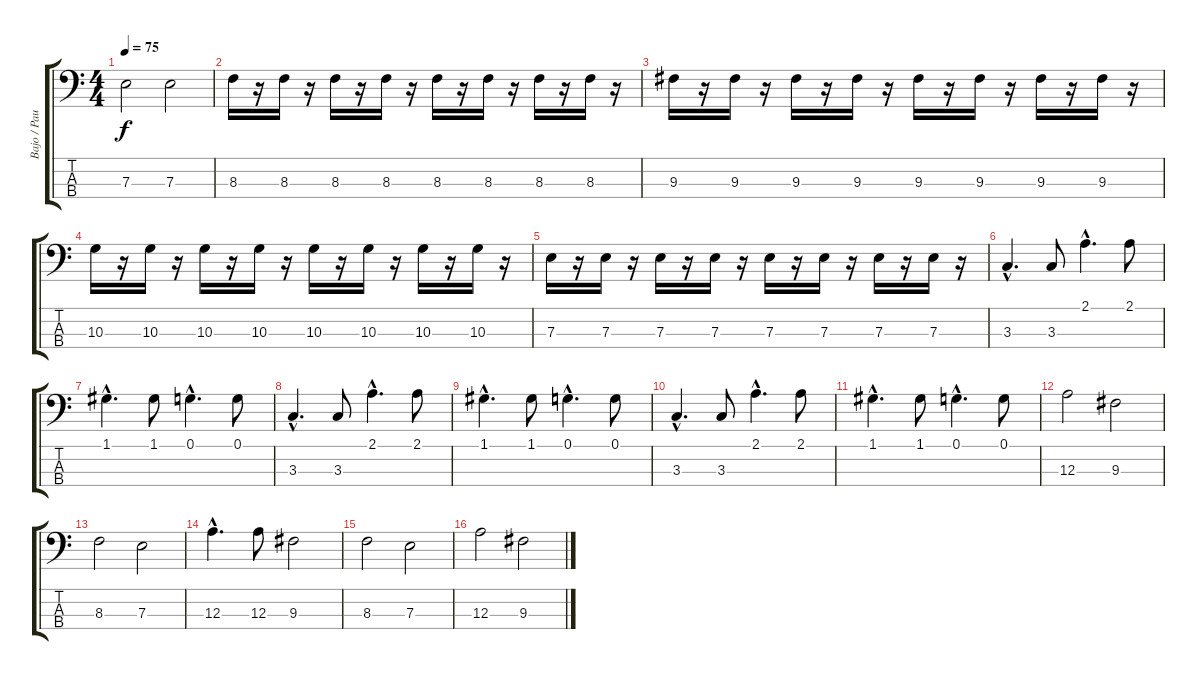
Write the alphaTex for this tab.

\track ("Bajo / Paul" "Bajo / Pau") {instrument electricbassfinger}
\staff {score tabs}
\tuning (G2 D2 A1 E1) {hide}
\ts (4 4)
\tempo 75
\clef f4
\ks c
7.3.2{dy f} 7.3.2 |
8.3.16 r.16 8.3.16 r.16 8.3.16 r.16 8.3.16 r.16 8.3.16 r.16 8.3.16 r.16 8.3.16 r.16 8.3.16 r.16 |
9.3.16 r.16 9.3.16 r.16 9.3.16 r.16 9.3.16 r.16 9.3.16 r.16 9.3.16 r.16 9.3.16 r.16 9.3.16 r.16 |
10.3.16 r.16 10.3.16 r.16 10.3.16 r.16 10.3.16 r.16 10.3.16 r.16 10.3.16 r.16 10.3.16 r.16 10.3.16 r.16 |
7.3.16 r.16 7.3.16 r.16 7.3.16 r.16 7.3.16 r.16 7.3.16 r.16 7.3.16 r.16 7.3.16 r.16 7.3.16 r.16 |
3.3{hac}.4{d} 3.3.8 2.1{hac}.4{d} 2.1.8 |
1.1{hac}.4{d} 1.1.8 0.1{hac}.4{d} 0.1.8 |
3.3{hac}.4{d} 3.3.8 2.1{hac}.4{d} 2.1.8 |
1.1{hac}.4{d} 1.1.8 0.1{hac}.4{d} 0.1.8 |
3.3{hac}.4{d} 3.3.8 2.1{hac}.4{d} 2.1.8 |
1.1{hac}.4{d} 1.1.8 0.1{hac}.4{d} 0.1.8 |
12.3.2 9.3.2 |
8.3.2 7.3.2 |
12.3{hac}.4{d} 12.3.8 9.3.2 |
8.3.2 7.3.2 |
12.3.2 9.3.2
